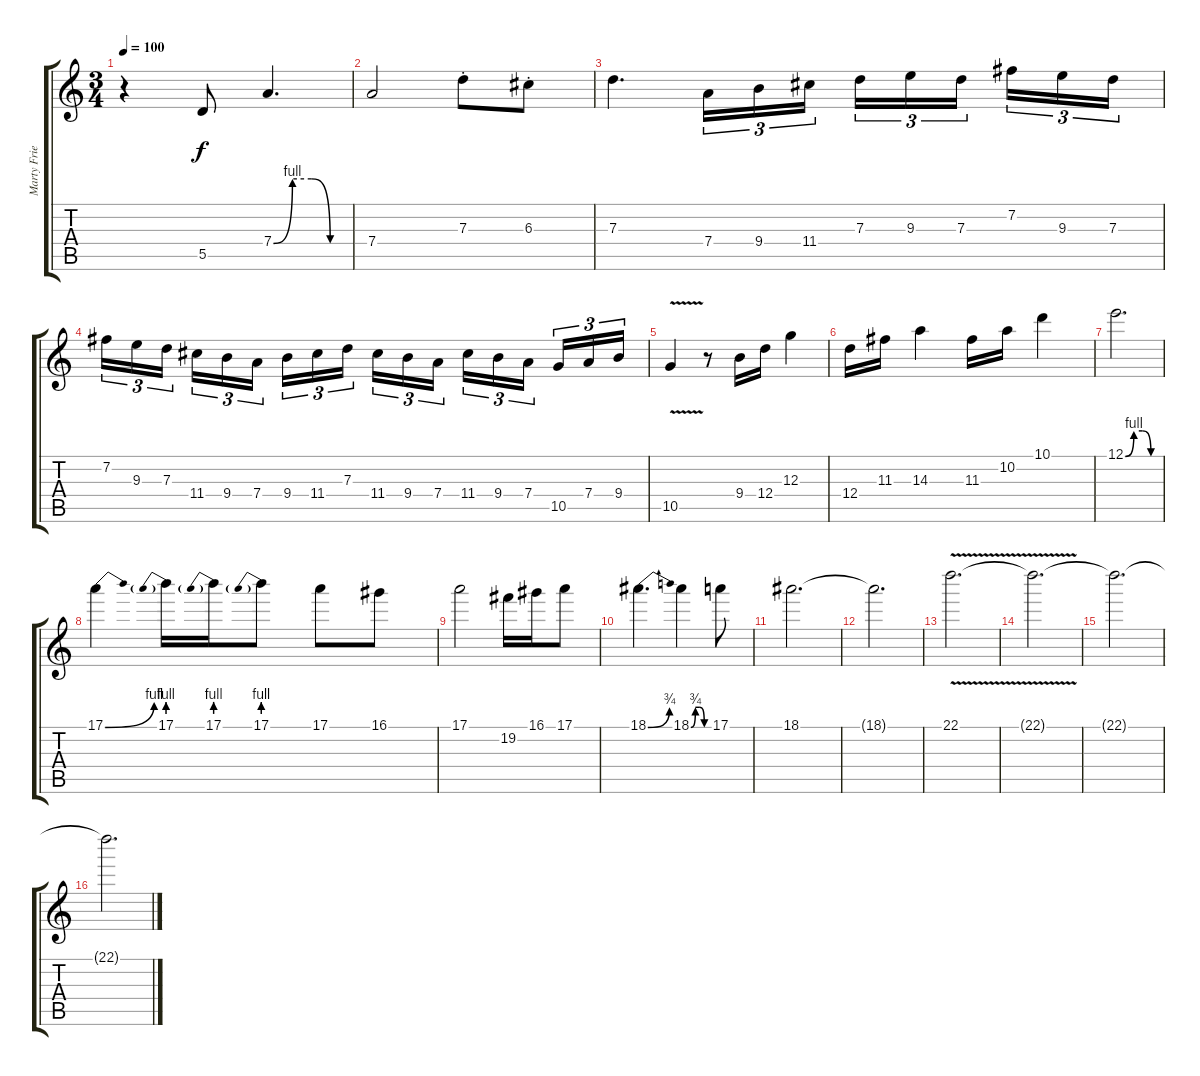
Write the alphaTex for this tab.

\track ("Marty Friedman" "Marty Frie") {instrument overdrivenguitar}
\staff {score tabs}
\tuning (E4 B3 G3 D3 A2 E2) {hide}
\ts (3 4)
\tempo 100
\clef g2
\ks c
r.4{dy f} 5.5{t}.8 7.4{be (custom 0 0 15 4 30 4 45 0 60 0)}.4{d} |
7.4.2 7.3{st}.8 6.3{st}.8 |
7.3.4{d} 7.4.16{tu (3 2)} 9.4.16{tu (3 2)} 11.4.16{tu (3 2)} 7.3.16{tu (3 2)} 9.3.16{tu (3 2)} 7.3.16{tu (3 2) beam splitsecondary} 7.2.16{tu (3 2)} 9.3.16{tu (3 2)} 7.3.16{tu (3 2)} |
7.2.16{tu (3 2)} 9.3.16{tu (3 2)} 7.3.16{tu (3 2) beam splitsecondary} 11.4.16{tu (3 2)} 9.4.16{tu (3 2)} 7.4.16{tu (3 2)} 9.4.16{tu (3 2)} 11.4.16{tu (3 2)} 7.3.16{tu (3 2) beam splitsecondary} 11.4.16{tu (3 2)} 9.4.16{tu (3 2)} 7.4.16{tu (3 2)} 11.4.16{tu (3 2)} 9.4.16{tu (3 2)} 7.4.16{tu (3 2) beam splitsecondary} 10.5.16{tu (3 2)} 7.4.16{tu (3 2)} 9.4.16{tu (3 2)} |
10.5{v}.4 r.8 9.4.16 12.4.16 12.3.4 |
12.4.16 11.3.16 14.3.4 11.3.16 10.2.16 10.1.4 |
12.1{be (custom 0 0 15 4 30 4 45 0 60 0)}.2{d} |
17.1{be (bend 0 0 60 4)}.4 17.1{be (prebend 0 4 60 4)}.16 17.1{be (prebend 0 4 60 4)}.16 17.1{be (prebend 0 4 60 4)}.8 17.1.8 16.1.8 |
17.1.2 19.2.16 16.1.16 17.1.8 |
18.1{be (bend 0 0 60 3)}.4{d} 18.1{be (custom 0 0 15 3 30 3 45 0 60 0)}.4 17.1.8 |
18.1.2{d} |
18.1{t}.2{d} |
22.1{v}.2{d} |
22.1{t}.2{d} |
22.1{t}.2{d} |
22.1{t}.2{d}
